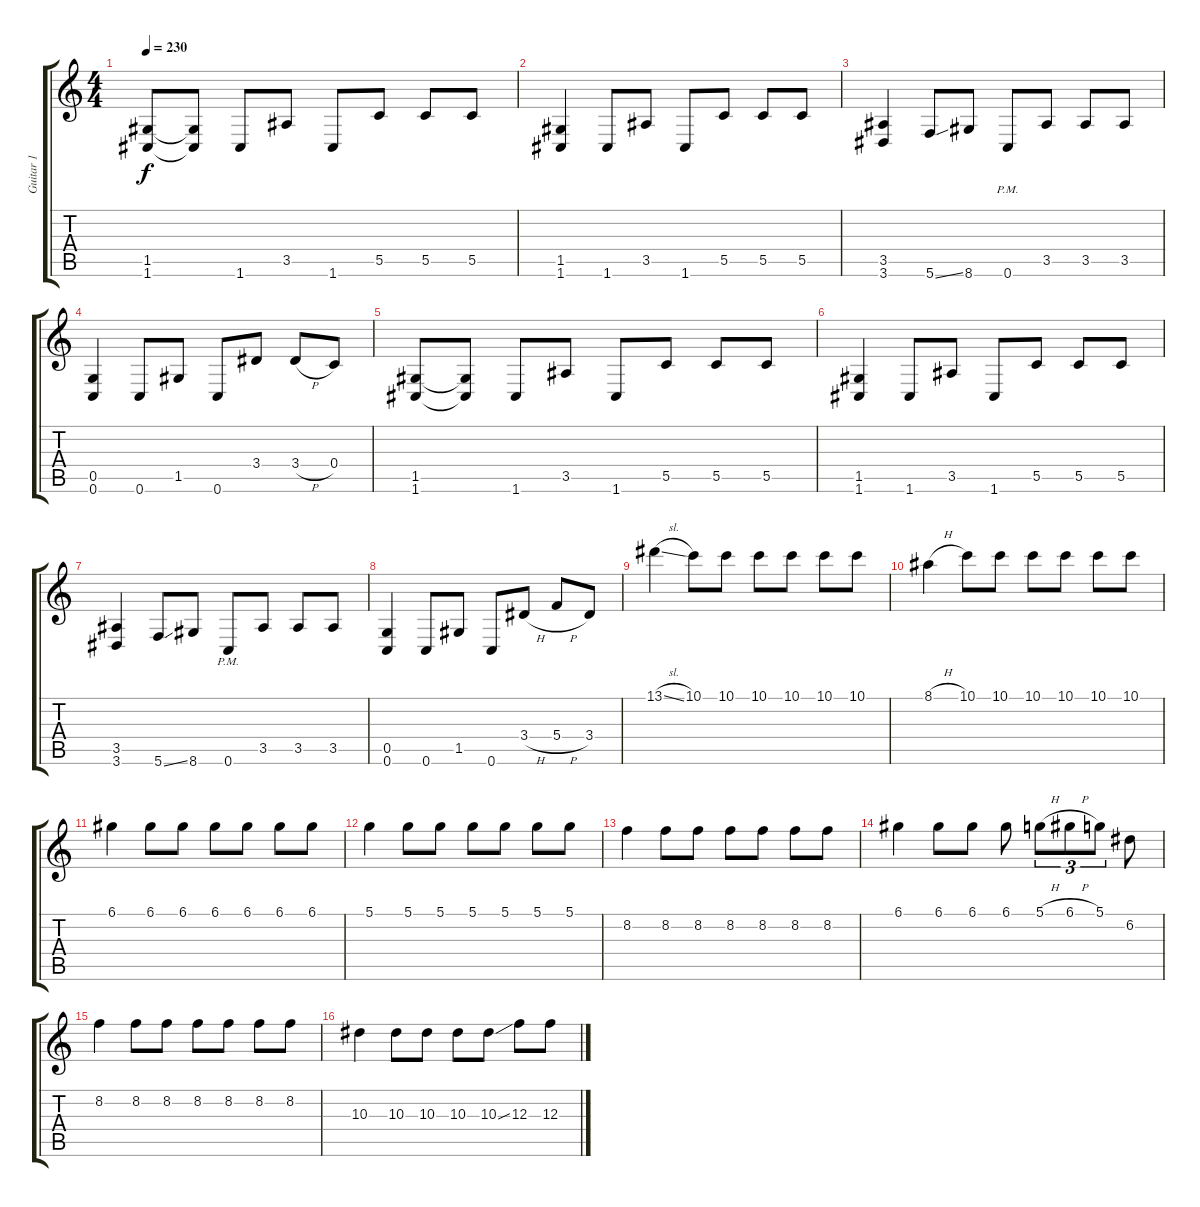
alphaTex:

\track ("Guitar 1" "Guitar 1") {instrument distortionguitar}
\staff {score tabs}
\tuning (D4 A3 F3 C3 G2 C2) {hide}
\ts (4 4)
\tempo 230
\clef g2
\ks c
(1.5 1.6).8{dy f} (1.5{t} 1.6{t}).8 1.6.8 3.5.8 1.6.8 5.5.8 5.5.8 5.5.8 |
(1.5 1.6).4 1.6.8 3.5.8 1.6.8 5.5.8 5.5.8 5.5.8 |
(3.5 3.6).4 5.6{ss}.8 8.6.8 0.6{pm}.8 3.5.8 3.5.8 3.5.8 |
(0.5 0.6).4 0.6.8 1.5.8 0.6.8 3.4.8 3.4{h}.8 0.4.8 |
(1.5 1.6).8 (1.5{t} 1.6{t}).8 1.6.8 3.5.8 1.6.8 5.5.8 5.5.8 5.5.8 |
(1.5 1.6).4 1.6.8 3.5.8 1.6.8 5.5.8 5.5.8 5.5.8 |
(3.5 3.6).4 5.6{ss}.8 8.6.8 0.6{pm}.8 3.5.8 3.5.8 3.5.8 |
(0.5 0.6).4 0.6.8 1.5.8 0.6.8 3.4{h}.8 5.4{h}.8 3.4.8 |
13.1{sl}.4 10.1.8 10.1.8 10.1.8 10.1.8 10.1.8 10.1.8 |
8.1{h}.4 10.1.8 10.1.8 10.1.8 10.1.8 10.1.8 10.1.8 |
6.1.4 6.1.8 6.1.8 6.1.8 6.1.8 6.1.8 6.1.8 |
5.1.4 5.1.8 5.1.8 5.1.8 5.1.8 5.1.8 5.1.8 |
8.2.4 8.2.8 8.2.8 8.2.8 8.2.8 8.2.8 8.2.8 |
6.1.4 6.1.8 6.1.8 6.1.8 5.1{h}.8{tu (3 2)} 6.1{h}.8{tu (3 2)} 5.1.8{tu (3 2)} 6.2.8 |
8.2.4 8.2.8 8.2.8 8.2.8 8.2.8 8.2.8 8.2.8 |
10.3.4 10.3.8 10.3.8 10.3.8 10.3{ss}.8 12.3.8 12.3.8
